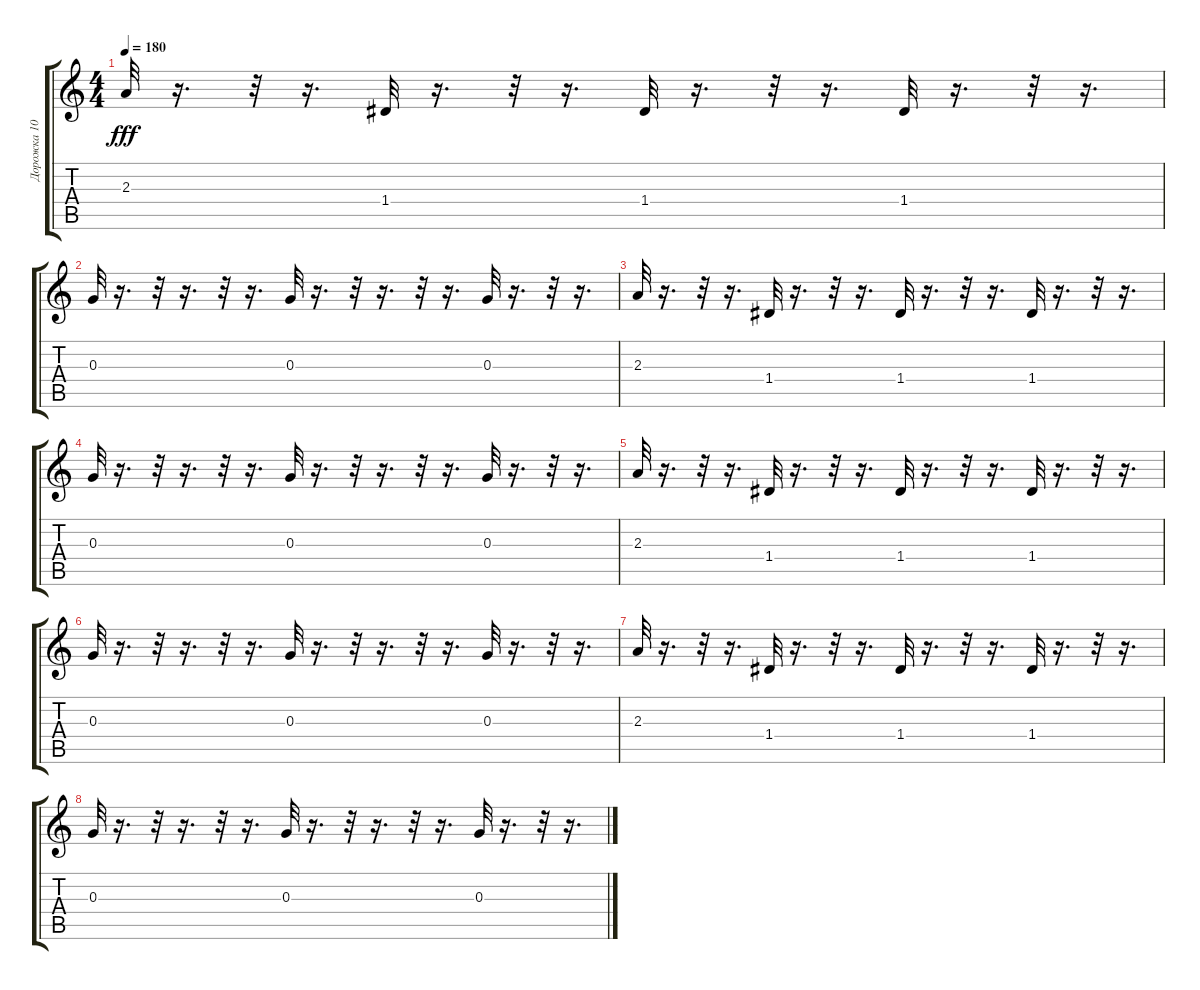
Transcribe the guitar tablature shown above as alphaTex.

\track ("Дорожка 10" "Дорожка 10") {instrument acousticguitarnylon}
\staff {score tabs}
\tuning (E4 B3 G3 D3 A2 E2) {hide}
\ts (4 4)
\tempo 180
\clef g2
\ks c
2.3.32{dy fff} r.16{d} r.32 r.16{d} 1.4.32 r.16{d} r.32 r.16{d} 1.4.32 r.16{d} r.32 r.16{d} 1.4.32 r.16{d} r.32 r.16{d} |
0.3.32 r.16{d} r.32 r.16{d} r.32 r.16{d} 0.3.32 r.16{d} r.32 r.16{d} r.32 r.16{d} 0.3.32 r.16{d} r.32 r.16{d} |
2.3.32 r.16{d} r.32 r.16{d} 1.4.32 r.16{d} r.32 r.16{d} 1.4.32 r.16{d} r.32 r.16{d} 1.4.32 r.16{d} r.32 r.16{d} |
0.3.32 r.16{d} r.32 r.16{d} r.32 r.16{d} 0.3.32 r.16{d} r.32 r.16{d} r.32 r.16{d} 0.3.32 r.16{d} r.32 r.16{d} |
2.3.32 r.16{d} r.32 r.16{d} 1.4.32 r.16{d} r.32 r.16{d} 1.4.32 r.16{d} r.32 r.16{d} 1.4.32 r.16{d} r.32 r.16{d} |
0.3.32 r.16{d} r.32 r.16{d} r.32 r.16{d} 0.3.32 r.16{d} r.32 r.16{d} r.32 r.16{d} 0.3.32 r.16{d} r.32 r.16{d} |
2.3.32 r.16{d} r.32 r.16{d} 1.4.32 r.16{d} r.32 r.16{d} 1.4.32 r.16{d} r.32 r.16{d} 1.4.32 r.16{d} r.32 r.16{d} |
0.3.32 r.16{d} r.32 r.16{d} r.32 r.16{d} 0.3.32 r.16{d} r.32 r.16{d} r.32 r.16{d} 0.3.32 r.16{d} r.32 r.16{d}
